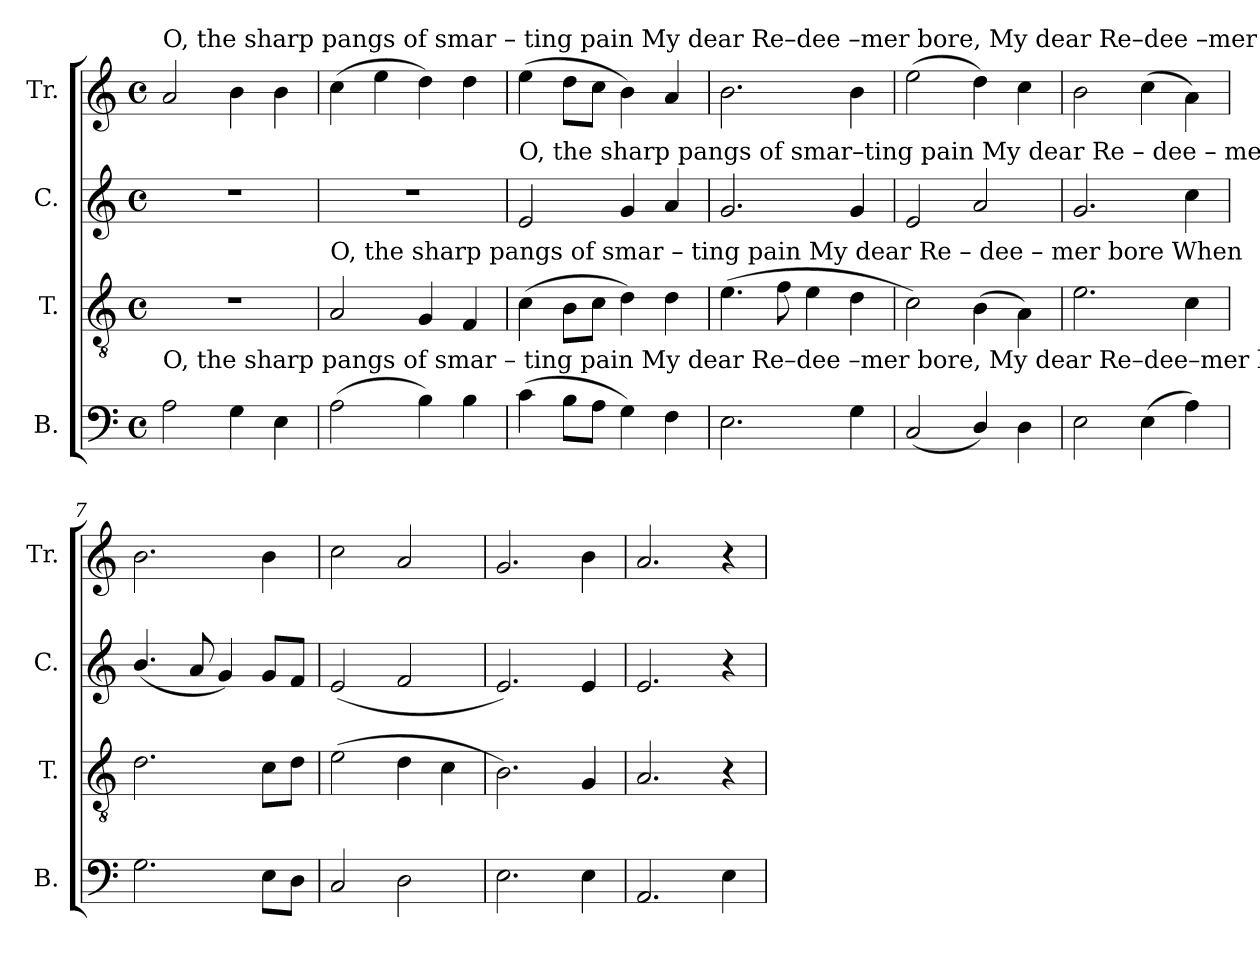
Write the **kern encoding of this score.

**kern	**kern	**kern	**kern
*part4	*part3	*part2	*part1
*staff4	*staff3	*staff2	*staff1
*I"B.	*I"T.	*I"C.	*I"Tr.
*I'B.	*I'T.	*I'C.	*I'Tr.
*clefF4	*clefGv2	*clefG2	*clefG2
*k[]	*k[]	*k[]	*k[]
*M4/4	*M4/4	*M4/4	*M4/4
*met(c)	*met(c)	*met(c)	*met(c)
*MM110	*MM110	*MM110	*MM110
=1	=1	=1	=1
!	!	!	!LO:TX:a:t=O, the sharp pangs  of  smar     –    ting  pain        My  dear  Re–dee –mer   bore,          My    dear  Re–dee –mer  bore
!LO:TX:a:t=O, the sharp pangs  of  smar     –    ting  pain        My  dear  Re–dee –mer   bore,          My    dear Re–dee–mer bore When knotty whips and	!	!	!
2A\	1r	1r	2a/
4G\	.	.	4b\
4E\	.	.	4b\
=2	=2	=2	=2
!	!LO:TX:a:t=O,  the sharp  pangs         of   smar         –          ting   pain    My  dear           Re  –  dee        –        mer  bore                  When	!	!
(2A\	2A/	1r	(4cc\
.	.	.	4ee\
4B\)	4G/	.	4dd\)
4B\	4F/	.	4dd\
=3	=3	=3	=3
!	!	!LO:TX:a:t=O,    the  sharp  pangs       of  smar–ting   pain  My  dear           Re  –  dee       –        mer  bore                                                                             When	!
(4c\	(4c\	2e/	(4ee\
8B\L	8B\L	.	8dd\L
8A\J	8c\J	.	8cc\J
4G\)	4d\)	4g/	4b\)
4F\	4d\	4a/	4a/
=4	=4	=4	=4
2.E\	(4.e\	2.g/	2.b\
.	8f\	.	.
.	4e\	.	.
4G\	4d\	4g/	4b\
=5	=5	=5	=5
(2C/	2c\)	2e/	(2ee\
4D/)	(4B\	2a/	4dd\)
4D\	4A\)	.	4cc\
=6	=6	=6	=6
2E\	2.e\	2.g/	2b\
(4E\	.	.	(4cc\
4A\)	4c\	4cc\	4a\)
=7	=7	=7	=7
2.G\	2.d\	(4.b/	2.b\
.	.	8a/	.
.	.	4g/)	.
8E\L	8c\L	8g/L	4b\
8D\J	8d\J	8f/J	.
=8	=8	=8	=8
2C/	(2e\	(2e/	2cc\
2D\	4d\	2f/	2a/
.	4c\	.	.
=9	=9	=9	=9
2.E\	2.B\)	2.e/)	2.g/
4E\	4G/	4e/	4b\
=10	=10	=10	=10
2.AA/	2.A/	2.e/	2.a/
4E\	4r	4r	4r
=	=	=	=
*-	*-	*-	*-
